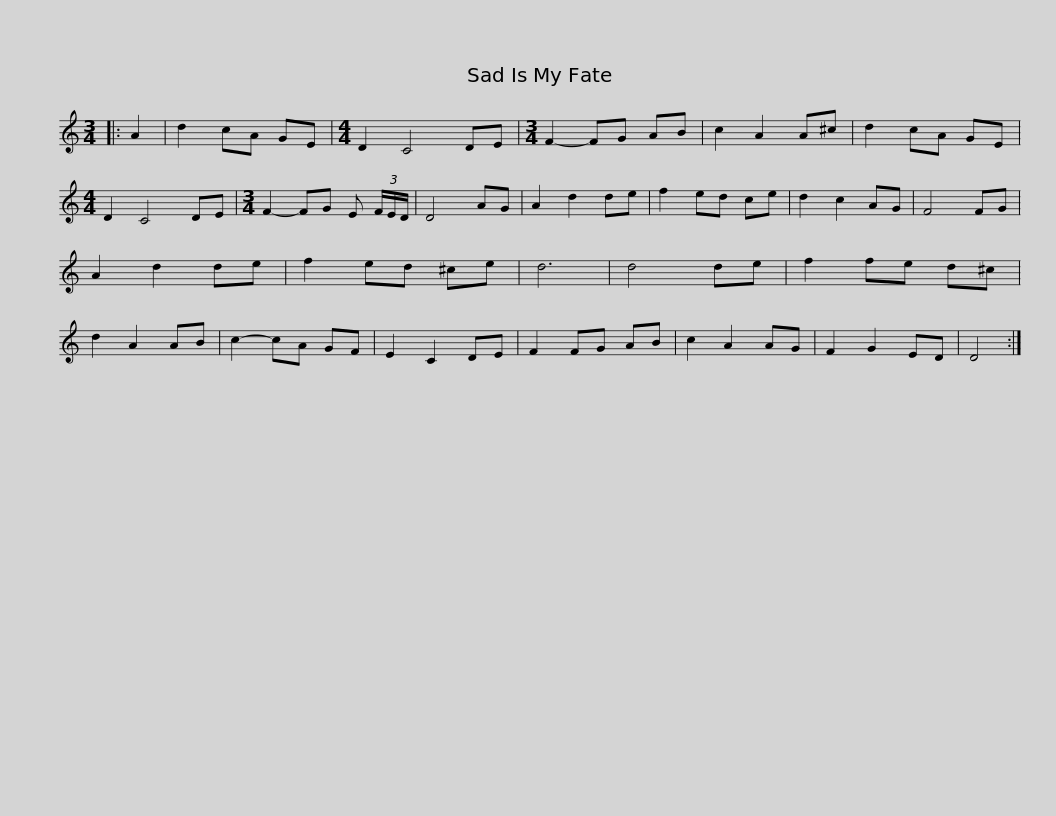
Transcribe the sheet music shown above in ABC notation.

X:1
L:1/8
M:3/4
I:linebreak $
K:C
V:1 treble
V:1
|: A2 | d2 cA GE |[M:4/4] D2 C4 DE |[M:3/4] F2- FG AB | c2 A2 A^c | %5
 d2 cA GE |[M:4/4] D2 C4 DE |[M:3/4] F2- FG E (3F/E/D/ |$ D4 AG | A2 d2 de | %10
 f2 ed ce | d2 c2 AG | F4 FG | A2 d2 de | f2 ed ^ce | %15
 d6 | d4 de | f2 fe d^c | d2 A2 AB |$ c2- cA GF | %20
 E2 C2 DE | F2 FG AB | c2 A2 AG | F2 G2 ED | D4 :| %25
